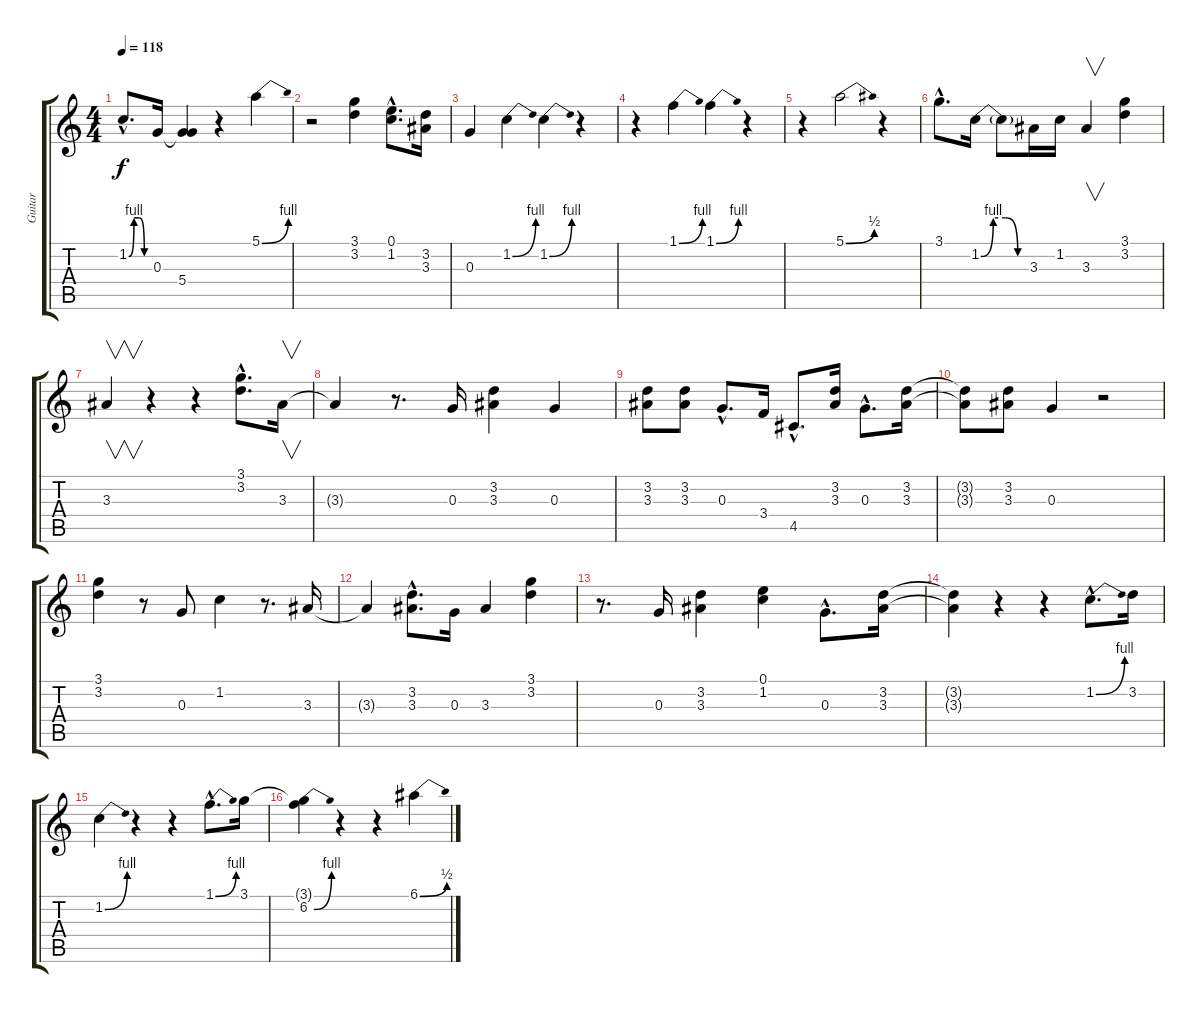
\track ("Guitar" "Guitar") {instrument electricguitarjazz}
\staff {score tabs}
\tuning (E4 B3 G3 D3 A2 E2) {hide}
\ts (4 4)
\tempo 118
\clef g2
\ks c
1.2{be (custom 0 0 15 4 30 4 45 0 60 0) hac}.8{d dy f} 0.3.16 (0.3{t} 5.4).4 r.4 5.1{be (bend 0 0 60 4)}.4 |
r.2 (3.1 3.2).4 (0.1{hac} 1.2{hac}).8{d} (3.2 3.3).16 |
0.3.4 1.2{be (bend 0 0 60 4)}.4 1.2{be (bend 0 0 60 4)}.4 r.4 |
r.4 1.1{be (bend 0 0 60 4)}.4 1.1{be (bend 0 0 60 4)}.4 r.4 |
r.4 5.1{be (bend 0 0 60 2)}.2 r.4 |
3.1{hac}.8{d} 1.2{be (custom 0 0 15 4 30 4 45 0 60 0)}.16 1.2{t}.8 3.3.16 1.2.16 3.3.4{v} (3.1 3.2).4 |
3.3.4{v} r.4 r.4 (3.1{hac} 3.2{hac}).8{d} 3.3.16{v} |
3.3{t}.4 r.8{d} 0.3.16 (3.2 3.3).4 0.3.4 |
(3.2 3.3).8 (3.2 3.3).8 0.3{hac}.8{d} 3.4.16 4.5{hac}.8{d} (3.2 3.3).16 0.3{hac}.8{d} (3.2 3.3).16 |
(3.2{t} 3.3{t}).8 (3.2 3.3).8 0.3.4 r.2 |
(3.1 3.2).4 r.8 0.3.8 1.2.4 r.8{d} 3.3.16 |
3.3{t}.4 (3.2{hac} 3.3{hac}).8{d} 0.3.16 3.3.4 (3.1 3.2).4 |
r.8{d} 0.3.16 (3.2 3.3).4 (0.1 1.2).4 0.3{hac}.8{d} (3.2 3.3).16 |
(3.2{t} 3.3{t}).4 r.4 r.4 1.2{be (bend 0 0 60 4) hac}.8{d} 3.2.16 |
1.2{be (bend 0 0 60 4)}.4 r.4 r.4 1.1{be (bend 0 0 60 4) hac}.8{d} 3.1.16 |
(3.1{t} 6.2{be (bend 0 0 60 4)}).4 r.4 r.4 6.1{be (bend 0 0 60 2)}.4
